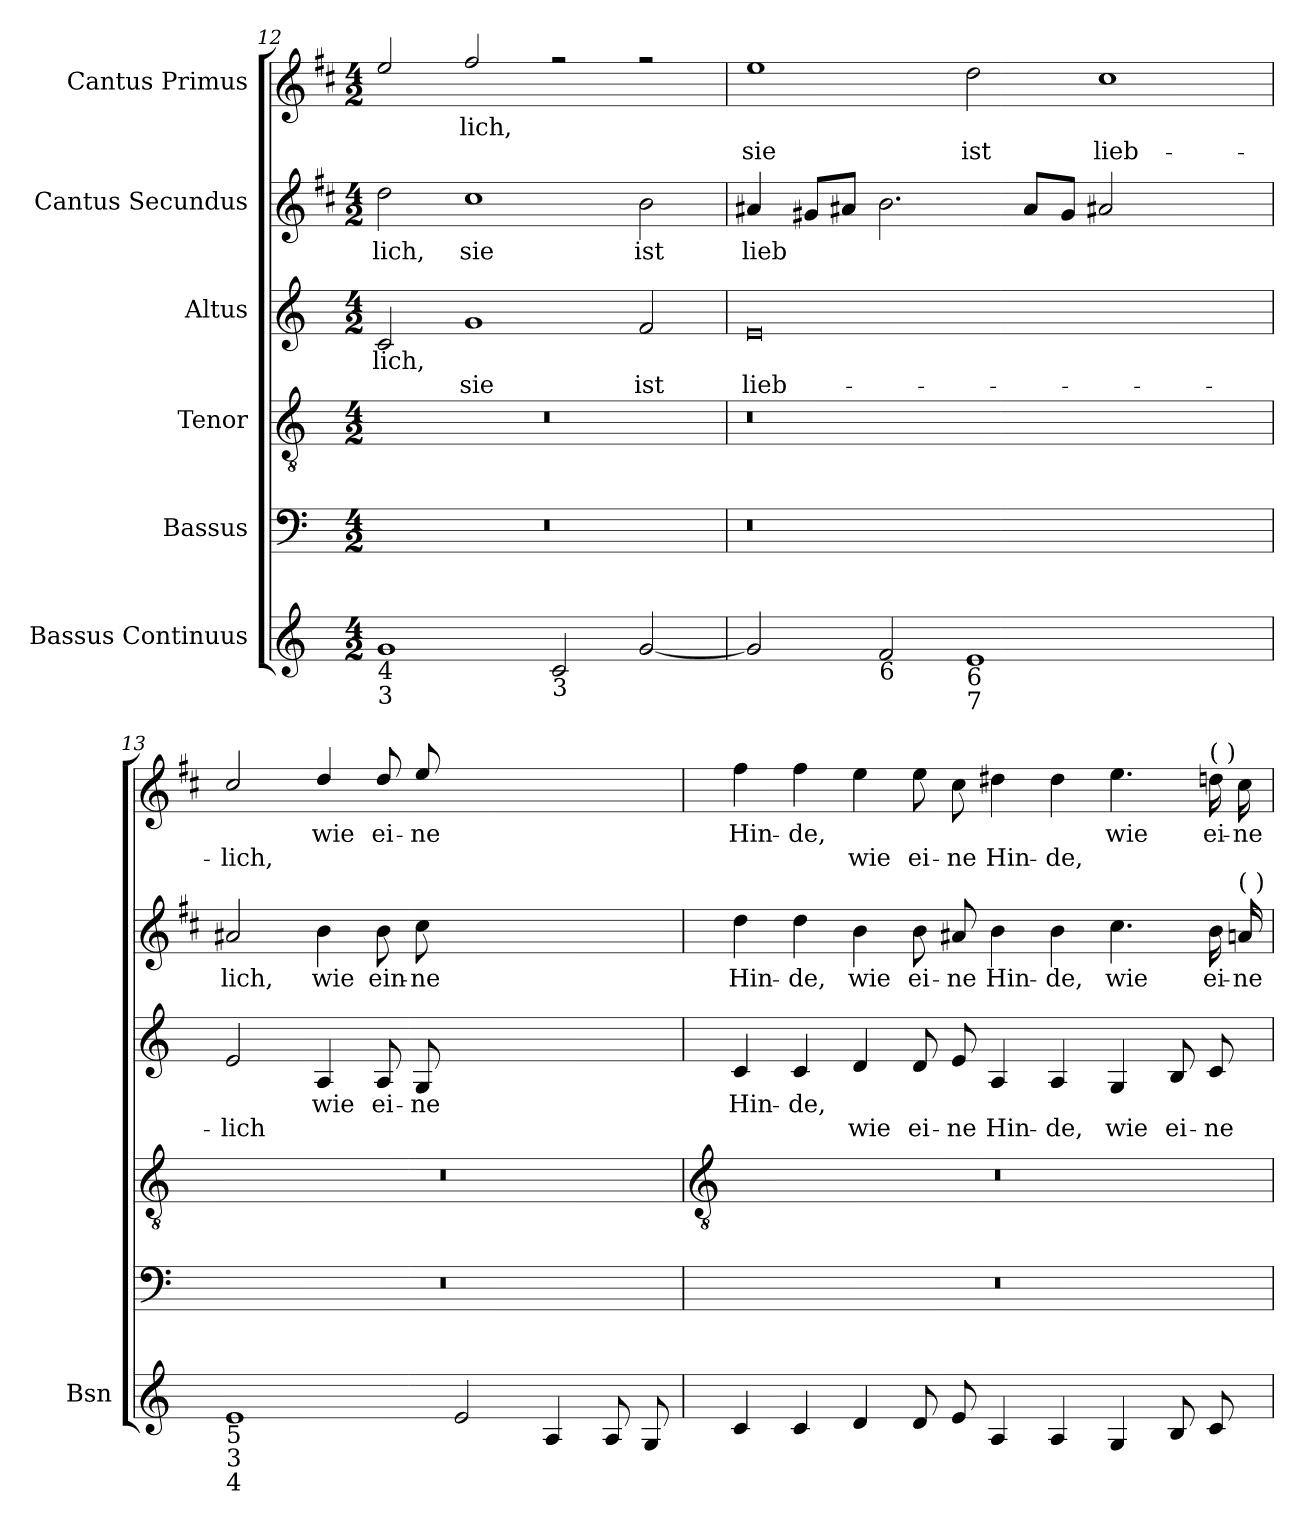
**kern	**kern	**kern	**kern	**text	**text	**kern	**text	**kern	**text	**text
*part6	*part5	*part4	*part3	*part3	*part3	*part2	*part2	*part1	*part1	*part1
*staff6	*staff5	*staff4	*staff3	*staff3	*staff3	*staff2	*staff2	*staff1	*staff1	*staff1
*I"Bassus Continuus	*I"Bassus	*I"Tenor	*I"Altus	*	*	*I"Cantus Secundus	*	*I"Cantus Primus	*	*
*I'Bsn	*	*	*	*	*	*	*	*	*	*
*clefG2	*clefF4	*clefGv2	*clefG2	*	*	*clefG2	*	*clefG2	*	*
*	*	*	*	*	*	*ITrd1c2	*	*ITrd1c2	*	*
*k[]	*k[]	*k[]	*k[]	*	*	*k[]	*	*k[]	*	*
*C:	*C:	*C:	*C:	*	*	*C:	*	*C:	*	*
*M4/2	*M4/2	*M4/2	*M4/2	*	*	*M4/2	*	*M4/2	*	*
=12	=12	=12	=12	=12	=12	=12	=12	=12	=12	=12
!LO:TX:b:t=4	!	!	!	!	!	!	!	!	!	!
!LO:TX:b:t=3	!	!	!	!	!	!	!	!	!	!
!	!	!	!	!LO:LY:b	!	!	!LO:LY:b	!	!	!
*	*	*	*	*	*	*	*	*^	*	*
1g	0r	0r	2c	-lich,	.	2cc	lich,	2dd	0ryy	.	.
!	!	!	!	!	!LO:LY:b	!	!LO:LY:b	!	!	!LO:LY:b	!
.	.	.	1g	.	sie	1b	sie	2ee	.	lich,	.
!LO:TX:b:t=3	!	!	!	!	!	!	!	!	!	!	!
2c	.	.	.	.	.	.	.	2r	.	.	.
!	!	!	!	!	!LO:LY:b	!	!LO:LY:b	!	!	!	!
[2g	.	.	2f	.	ist	2a	ist	2r	.	.	.
=13	=13	=13	=13	=13	=13	=13	=13	=13	=13	=13	=13
!	!	!	!	!	!LO:LY:b	!	!LO:LY:b	!	!	!	!LO:LY:b
2g]	0r	0r	0e	.	lieb-	4g#X	lieb	1dd	0ryy	.	sie
.	.	.	.	.	.	8f#XL	.	.	.	.	.
.	.	.	.	.	.	8g#XJ	.	.	.	.	.
!LO:TX:b:t=6	!	!	!	!	!	!	!	!	!	!	!
2f	.	.	.	.	.	2.a	.	.	.	.	.
!LO:TX:b:t=6	!	!	!	!	!	!	!	!	!	!	!
!LO:TX:b:t=7	!	!	!	!	!	!	!	!	!	!	!
!	!	!	!	!	!	!	!	!	!	!	!LO:LY:b
1e	.	.	.	.	.	.	.	2cc	.	.	ist
.	.	.	.	.	.	8g#L	.	.	.	.	.
.	.	.	.	.	.	8f#J	.	.	.	.	.
!	!	!	!	!	!	!	!	!	!	!	!LO:LY:b
.	.	.	.	.	.	2g#X	.	1b	.	.	lieb-
2ryy	2ryy	2ryy	2ryy	.	.	2ryy	.	.	2ryy	.	.
=13	=13	=13	=13	=13	=13	=13	=13	=13	=13	=13	=13
!LO:TX:b:t=5\n3	!	!	!	!	!	!	!	!	!	!	!
!LO:TX:b:t=4	!	!	!	!	!	!	!	!	!	!	!
!	!	!	!	!	!LO:LY:b	!	!LO:LY:b	!	!	!	!LO:LY:b
1e	0r	0r	2e	.	-lich	2g#X	lich,	2b	0ryy	.	-lich,
!	!	!	!	!LO:LY:b	!	!	!LO:LY:b	!	!	!LO:LY:b	!
.	.	.	4A	wie	.	4a	wie	4cc	.	wie	.
!	!	!	!	!LO:LY:b	!	!	!LO:LY:b	!	!	!LO:LY:b	!
.	.	.	8A	ei-	.	8a	ein-	8cc	.	ei-	.
!	!	!	!	!LO:LY:b	!	!	!LO:LY:b	!	!	!LO:LY:b	!
.	.	.	8G	-ne	.	8b	-ne	8dd	.	-ne	.
2e	.	.	1ryy	.	.	1ryy	.	1ryy	.	.	.
4A	.	.	.	.	.	.	.	.	.	.	.
8A	.	.	.	.	.	.	.	.	.	.	.
8G	.	.	.	.	.	.	.	.	.	.	.
*	*	*	*	*	*	*	*	*v	*v	*	*
!!LO:LB:g=z
=14	=14	=14	=14	=14	=14	=14	=14	=14	=14	=14
*	*	*clefGv2	*	*	*	*	*	*	*	*
!	!	!	!	!LO:LY:b	!	!	!LO:LY:b	!	!LO:LY:b	!
4c	0r	0r	4c	Hin-	.	4cc	Hin-	4ee	Hin-	.
!	!	!	!	!LO:LY:b	!	!	!LO:LY:b	!	!LO:LY:b	!
4c	.	.	4c	-de,	.	4cc	-de,	4ee	-de,	.
!	!	!	!	!	!LO:LY:b	!	!LO:LY:b	!	!	!LO:LY:b
4d	.	.	4d	.	wie	4a	wie	4dd	.	wie
!	!	!	!	!	!LO:LY:b	!	!LO:LY:b	!	!	!LO:LY:b
8d	.	.	8d	.	ei-	8a	ei-	8dd	.	ei-
!	!	!	!	!	!LO:LY:b	!	!LO:LY:b	!	!	!LO:LY:b
8e	.	.	8e	.	-ne	8g#X	-ne	8b	.	-ne
!	!	!	!	!	!LO:LY:b	!	!LO:LY:b	!	!	!LO:LY:b
4A	.	.	4A	.	Hin-	4a	Hin-	4cc#	.	Hin-
!	!	!	!	!	!LO:LY:b	!	!LO:LY:b	!	!	!LO:LY:b
4A	.	.	4A	.	-de,	4a	-de,	4cc#	.	-de,
!	!	!	!	!	!LO:LY:b	!	!LO:LY:b	!	!LO:LY:b	!
4G	.	.	4G	.	wie	4.b	wie	4.dd	wie	.
!	!	!	!	!	!LO:LY:b	!	!	!	!	!
8B	.	.	8B	.	ei-	.	.	.	.	.
!	!	!	!	!	!	!	!	!LO:TX:a:t=(  )	!	!
!	!	!	!	!	!LO:LY:b	!	!LO:LY:b	!	!LO:LY:b	!
8c	.	.	8c	.	-ne	16a	ei-	16cc	ei-	.
!	!	!	!	!	!	!LO:TX:a:t=(  )	!	!	!	!
!	!	!	!	!	!	!	!LO:LY:b	!	!LO:LY:b	!
.	.	.	.	.	.	16g	-ne	16b	-ne	.
=	=	=	=	=	=	=	=	=	=	=
*-	*-	*-	*-	*-	*-	*-	*-	*-	*-	*-
